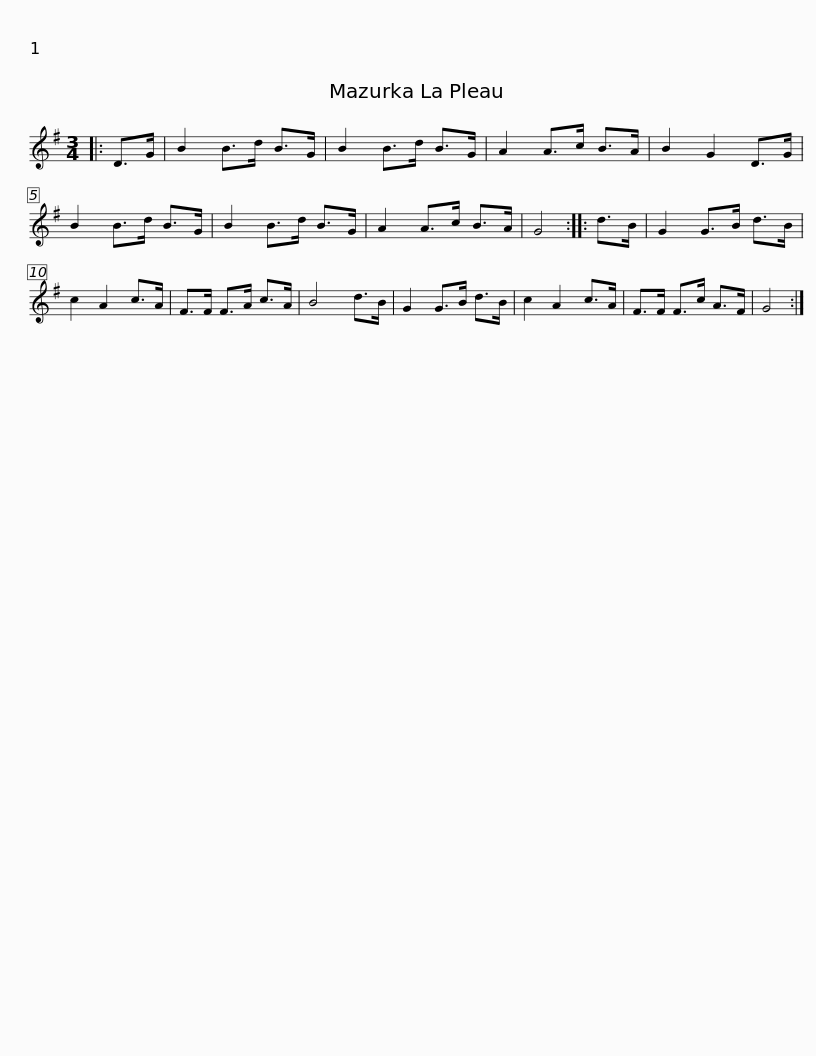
X:1
L:1/8
M:3/4
I:linebreak $
K:G
V:1 treble
V:1
|: D>G | B2 B>d B>G | B2 B>d B>G | A2 A>c B>A | B2 G2 D>G | %5
 B2 B>d B>G | B2 B>d B>G | A2 A>c B>A |$ G4 :: d>B | %10
 G2 G>B d>B | c2 A2 c>A | F>F F>A c>A | B4 d>B | G2 G>B d>B | %15
 c2 A2 c>A | F>F F>c A>F |$ G4 :| %18
